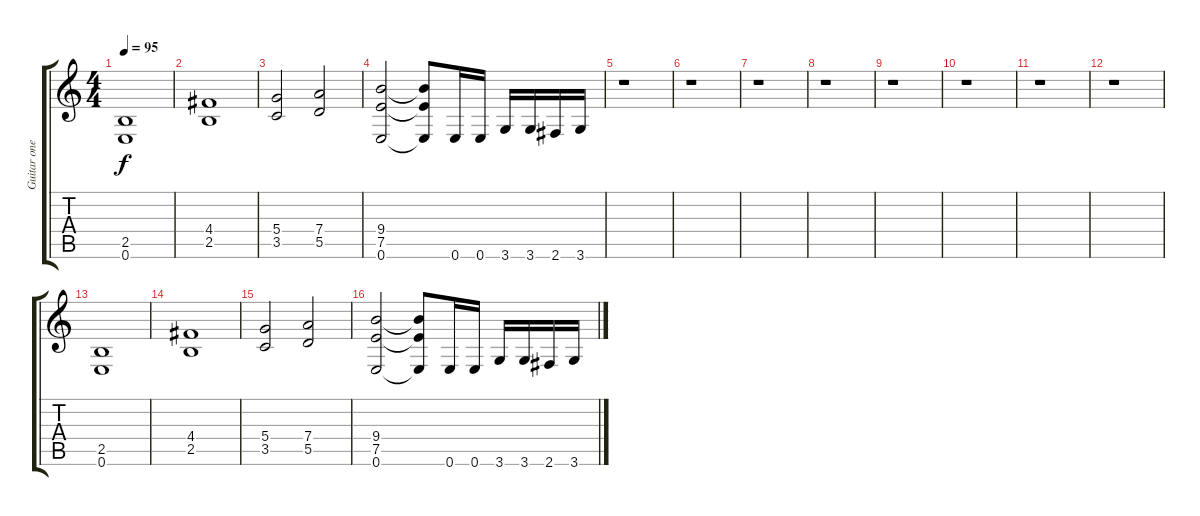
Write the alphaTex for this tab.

\track ("Guitar one" "Guitar one") {instrument overdrivenguitar}
\staff {score tabs}
\tuning (E4 B3 G3 D3 A2 E2) {hide}
\ts (4 4)
\tempo 95
\clef g2
\ks c
(2.5 0.6).1{dy f instrument overdrivenguitar} |
(4.4 2.5).1 |
(5.4 3.5).2 (7.4 5.5).2 |
(9.4 7.5 0.6).2 (9.4{t} 7.5{t} 0.6{t}).8 0.6.16 0.6.16 3.6.16 3.6.16 2.6.16 3.6.16 |
r.1 |
r.1 |
r.1 |
r.1 |
r.1 |
r.1 |
r.1 |
r.1 |
(2.5 0.6).1 |
(4.4 2.5).1 |
(5.4 3.5).2 (7.4 5.5).2 |
(9.4 7.5 0.6).2 (9.4{t} 7.5{t} 0.6{t}).8 0.6.16 0.6.16 3.6.16 3.6.16 2.6.16 3.6.16
